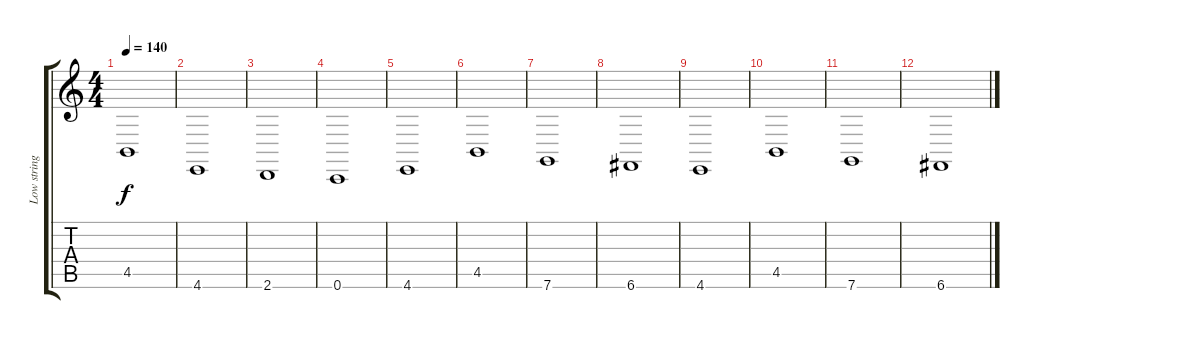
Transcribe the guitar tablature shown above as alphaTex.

\track ("Low strings" "Low string") {instrument cello}
\staff {score tabs}
\tuning (D4 A3 F3 C3 G2 C2) {hide}
\ts (4 4)
\tempo 140
\clef g2
\ks c
4.5.1{dy f} |
4.6.1 |
2.6.1 |
0.6.1 |
4.6.1 |
4.5.1 |
7.6.1 |
6.6.1 |
4.6.1 |
4.5.1 |
7.6.1 |
6.6.1
